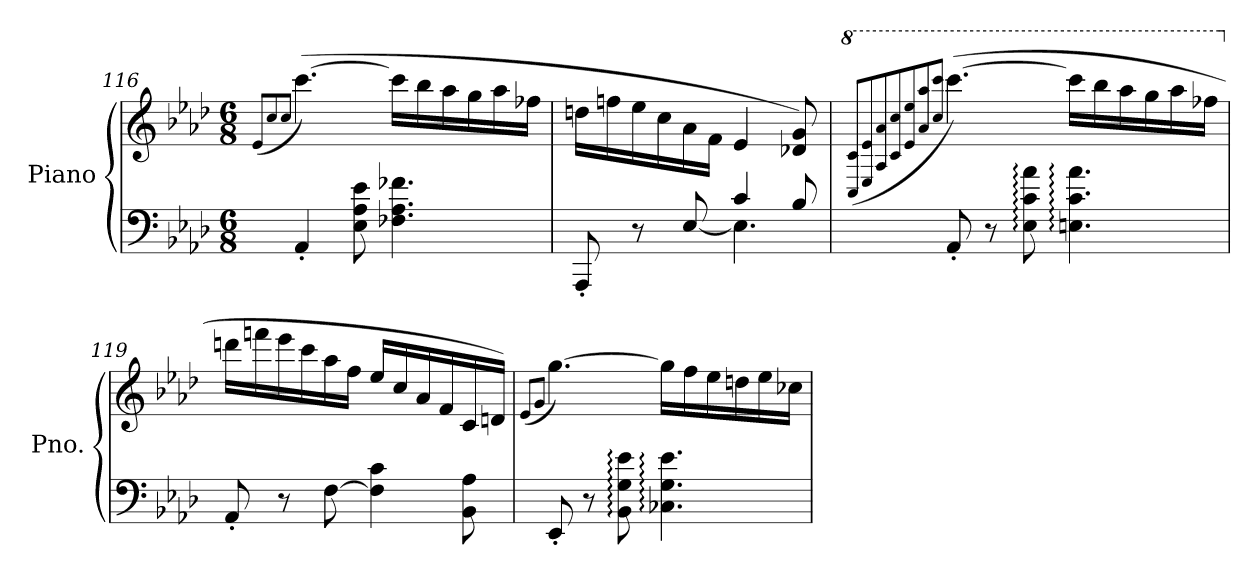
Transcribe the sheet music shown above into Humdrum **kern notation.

**kern	**kern
*part1	*part1
*staff2	*staff1
*I"Piano	*
*I'Pno.	*
*clefF4	*clefG2
*k[b-e-a-d-]	*k[b-e-a-d-]
*M6/8	*M6/8
=116	=116
.	(>8qe-/L
.	8qcc/
.	8qcc/J
4AA-'/	([4.ccc\)
8E-\ 8A-\ 8e-\	.
4.F-X\ 4.A-\ 4.f-X\	16ccc\LL]
.	16bb-\
.	16aa-\
.	16gg\
.	16aa-\
.	16ff-X\JJ
=117	=117
*^	*
8AAA-'/	4.ryy	16ddn\LL
.	.	16ffn\
8r	.	16ee-\
.	.	16cc\
[8E-/	.	16a-\
.	.	16f\JJ
4c/	4.E-\]	4e-/
8B-/	.	8d-X/ 8g/)
*v	*v	*
!!LO:LB:g=z
=118	=118
*	*8va
.	(>8qc/ 8qcc/L
.	8qe-/ 8qee-/
.	8qa-/ 8qaa-/
.	8qcc/ 8qccc/
.	8qee-/ 8qeee-/
.	8qaa-/ 8qaaa-/
.	8qccc/ 8qcccc/J
8AA-'/	([4.cccc\)
8r	.
8E-\: 8c\: 8a-\:	.
4.En\: 4.c\: 4.a-\:	16cccc\LL]
.	16bbb-\
.	16aaa-\
.	16ggg\
.	16aaa-\
.	16fff-X\JJ
=119	=119
*	*X8va
8AA-'/	16dddn\LL
.	16fffn\
8r	16eee-\
.	16ccc\
[8F\	16aa-\
.	16ff\JJ
4F\] 4c\	16ee-/LL
.	16cc/
.	16a-/
.	16f/
8BB-\ 8A-\	16c/
.	16dn/JJ)
=120	=120
.	(>8qe-/L
.	8qg/J
8EE-'/	[4.gg\)
8r	.
8BB-\: 8G\: 8e-\:	.
4.C-X\: 4.G\: 4.e-\:	16gg\LL]
.	16ff\
.	16ee-\
.	16ddn\
.	16ee-\
.	16cc-X\JJ
=	=
*-	*-
